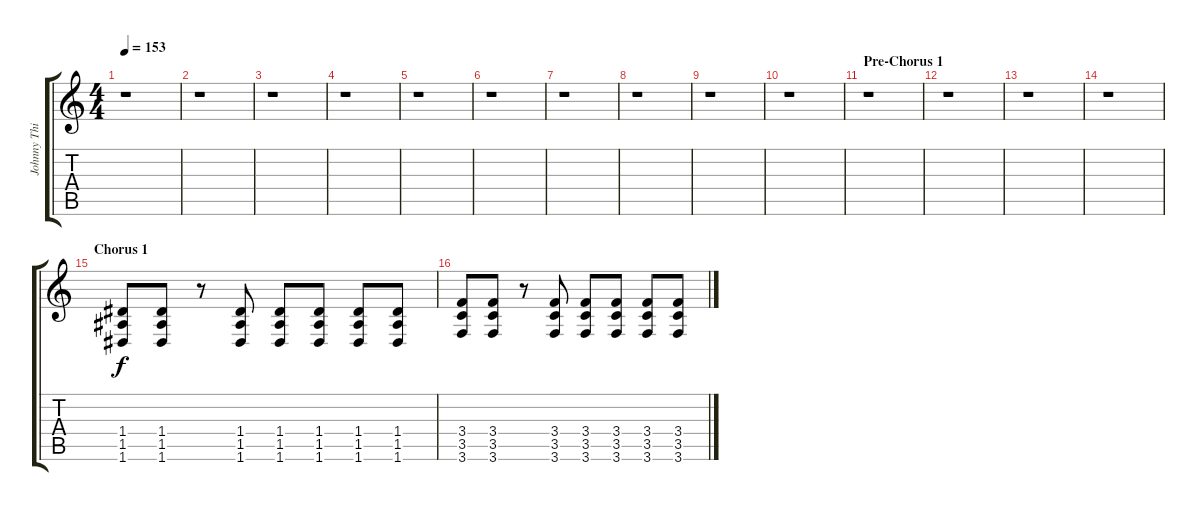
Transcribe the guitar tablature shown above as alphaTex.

\track ("Johnny Third" "Johnny Thi") {instrument distortionguitar}
\staff {score tabs}
\tuning (E4 B3 G3 D3 A2 D2) {hide}
\ts (4 4)
\tempo 153
\clef g2
\ks c
r.1{dy f} |
r.1 |
r.1 |
r.1 |
r.1 |
r.1 |
r.1 |
r.1 |
r.1 |
r.1 |
\section ("" "Pre-Chorus 1")
r.1 |
r.1 |
r.1 |
r.1 |
\section ("" "Chorus 1")
(1.4 1.5 1.6).8 (1.4 1.5 1.6).8 r.8 (1.4 1.5 1.6).8 (1.4 1.5 1.6).8 (1.4 1.5 1.6).8 (1.4 1.5 1.6).8 (1.4 1.5 1.6).8 |
(3.4 3.5 3.6).8 (3.4 3.5 3.6).8 r.8 (3.4 3.5 3.6).8 (3.4 3.5 3.6).8 (3.4 3.5 3.6).8 (3.4 3.5 3.6).8 (3.4 3.5 3.6).8
